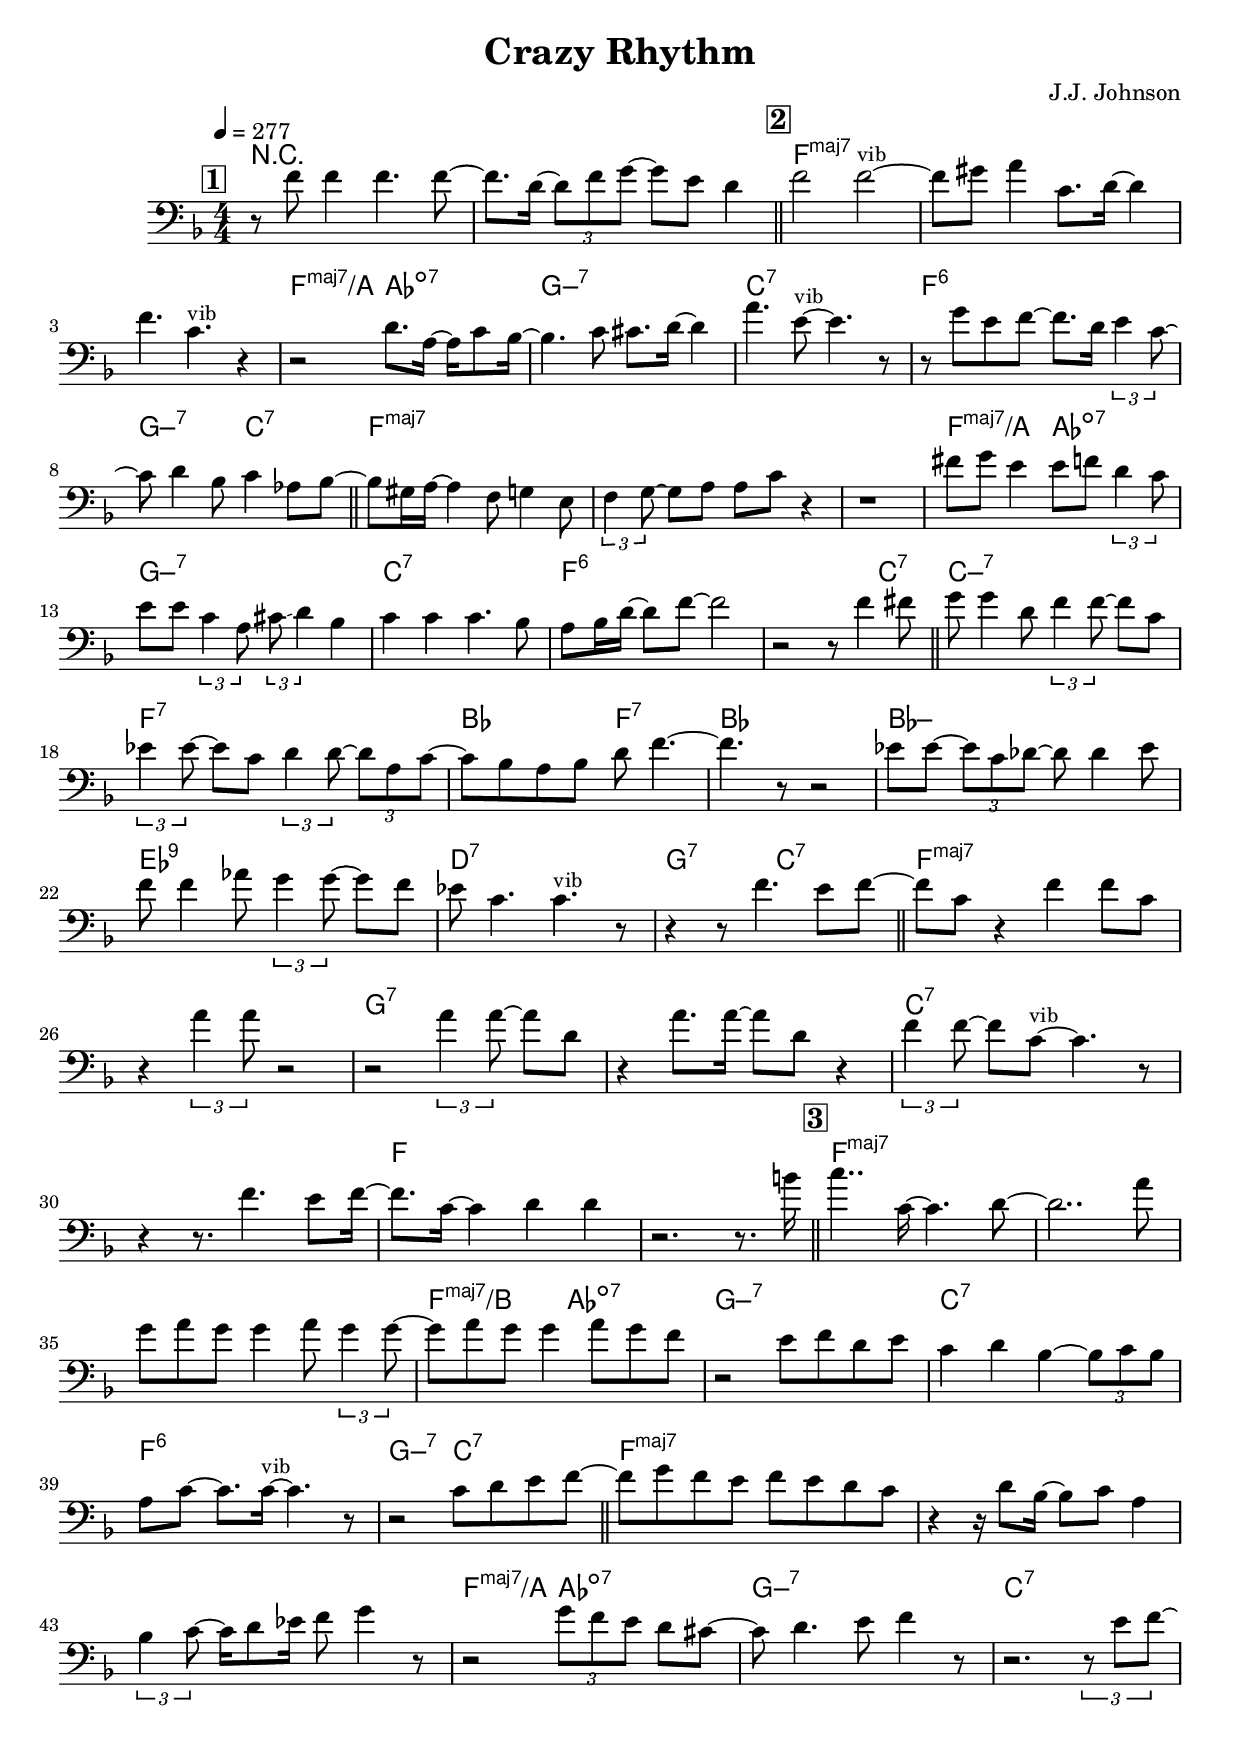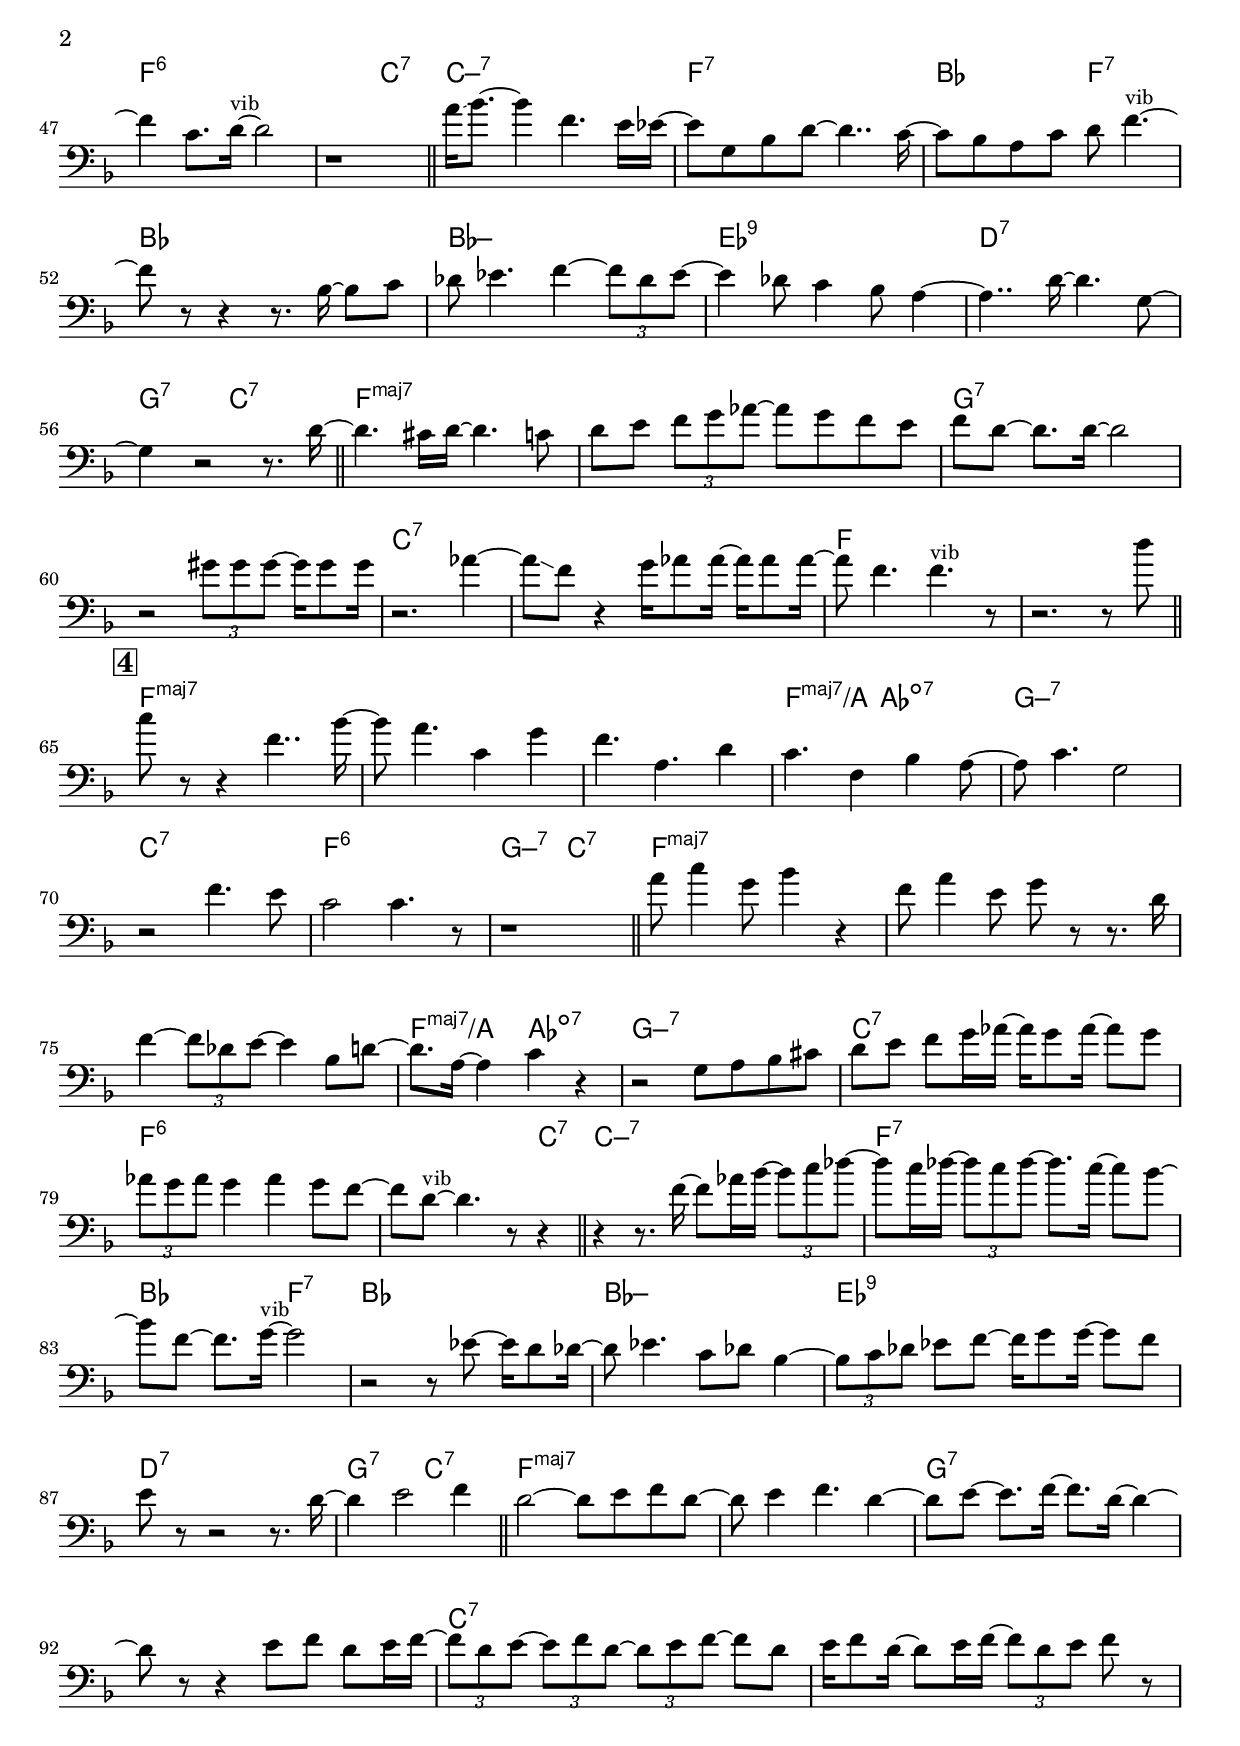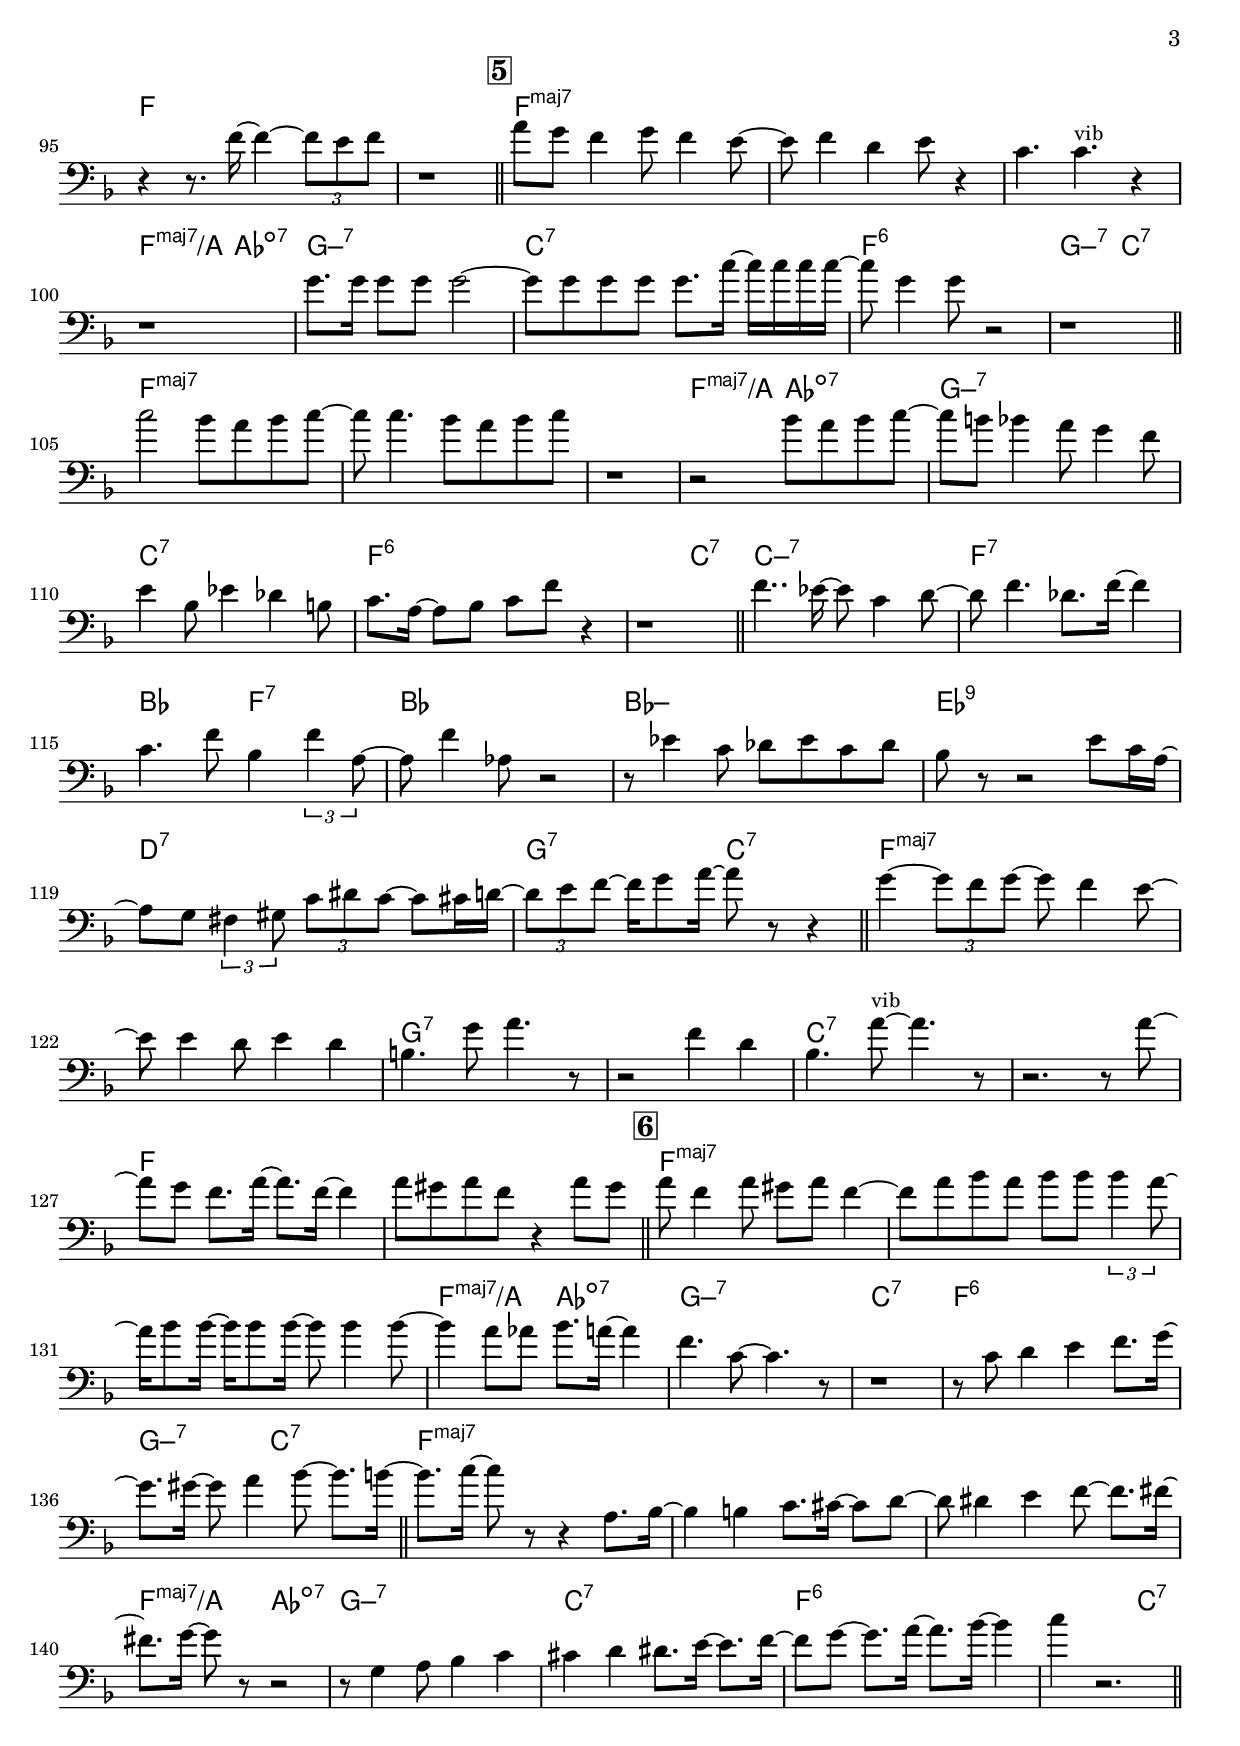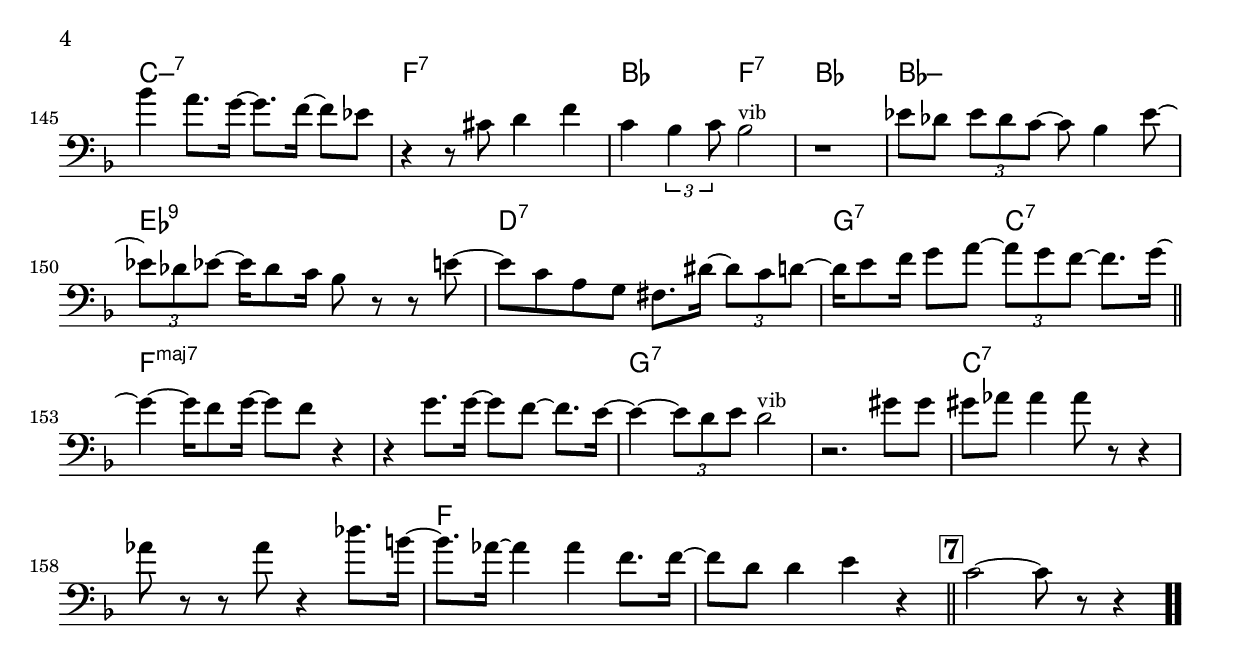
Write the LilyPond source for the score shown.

\version "2.13.2"

#(ly:set-option 'point-and-click #f)

\header {
  title = "Crazy Rhythm"
  composer = "J.J. Johnson"
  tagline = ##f
}
global =
{
    \override Staff.TimeSignature #'style = #'()
    \time 4/4
    \clef "bass"
    \key f \major
    \override Rest #'direction = #'0
    \override MultiMeasureRest #'staff-position = #0
}
\score
{
<<
    \transpose c' c'

    \new ChordNames { \chords {
      \set majorSevenSymbol = \markup { "maj7" }
      \set minorChordModifier = \markup { \char ##x2013 }
      | r1 | s1 
      | f1:maj | s1 | s1 | f2:maj/a aes2:dim7 | g1:min7 | c1:7 | f1:6 | g2:min7 c2:7 
      | f1:maj | s1 | s1 | f2:maj/a aes2:dim7 | g1:min7 | c1:7 | f1:6 | s2. c4:7 
      | c1:min7 | f1:7 | bes2 f2:7 | bes1 | bes1:min | es1:9 | d1:7 | g2:7 c2:7 
      | f1:maj | s1 | g1:7 | s1 | c1:7 | s1 | f1 | s1 
      | f1:maj | s1 | s1 | f2:maj/b aes2:dim7 | g1:min7 | c1:7 | f1:6 | g2:min7 c2:7 
      | f1:maj | s1 | s1 | f2:maj/a aes2:dim7 | g1:min7 | c1:7 | f1:6 | s2. c4:7 
      | c1:min7 | f1:7 | bes2 f2:7 | bes1 | bes1:min | es1:9 | d1:7 | g2:7 c2:7 
      | f1:maj | s1 | g1:7 | s1 | c1:7 | s1 | f1 | s1 
      | f1:maj | s1 | s1 | f2:maj/a aes2:dim7 | g1:min7 | c1:7 | f1:6 | g2:min7 c2:7 
      | f1:maj | s1 | s1 | f2:maj/a aes2:dim7 | g1:min7 | c1:7 | f1:6 | s2. c4:7 
      | c1:min7 | f1:7 | bes2 f2:7 | bes1 | bes1:min | es1:9 | d1:7 | g2:7 c2:7 
      | f1:maj | s1 | g1:7 | s1 | c1:7 | s1 | f1 | s1 
      | f1:maj | s1 | s1 | f2:maj/a aes2:dim7 | g1:min7 | c1:7 | f1:6 | g2:min7 c2:7 
      | f1:maj | s1 | s1 | f2:maj/a aes2:dim7 | g1:min7 | c1:7 | f1:6 | s2. c4:7 
      | c1:min7 | f1:7 | bes2 f2:7 | bes1 | bes1:min | es1:9 | d1:7 | g2:7 c2:7 
      | f1:maj | s1 | g1:7 | s1 | c1:7 | s1 | f1 | s1 
      | f1:maj | s1 | s1 | f2:maj/a aes2:dim7 | g1:min7 | c1:7 | f1:6 | g2:min7 c2:7 
      | f1:maj | s1 | s1 | f2:maj/a aes2:dim7 | g1:min7 | c1:7 | f1:6 | s2. c4:7 
      | c1:min7 | f1:7 | bes2 f2:7 | bes1 | bes1:min | es1:9 | d1:7 | g2:7 c2:7 
      | f1:maj | s1 | g1:7 | s1 | c1:7 | s1 | f1 | s1 
      | s1|
      }
      }

    \new Staff
    <<
    \transpose c' c'

    {
      \global
  		%\override Score.MetronomeMark #'transparent = ##t
  		%\override Score.MetronomeMark #'stencil = ##f
  		
  		\override HorizontalBracket #'direction = #UP
  		\override HorizontalBracket #'bracket-flare = #'(0 . 0)
  		
  		\override TextSpanner #'dash-fraction = #1.0
  		\override TextSpanner #'bound-details #'left #'text = \markup{ \concat{\draw-line #'(0 . -1.0) \draw-line #'(1.0 . 0) }}
  		\override TextSpanner #'bound-details #'right #'text = \markup{ \concat{ \draw-line #'(1.0 . 0) \draw-line #'(0 . -1.0) }}
          \set Score.markFormatter = #format-mark-box-numbers


      \tempo 4 = 277
      \set Score.currentBarNumber = #-1
     
      \bar "||" \mark \default r8 f'8 f'4 f'4. f'8~ 
      | f'8. d'16~ \tuplet 3/2 {d'8 f'8 g'8~} g'8 e'8 d'4 
      \bar "||" \mark \default f'2 f'2~^\markup{\left-align \small vib} 
      | f'8 gis'8 a'4 c'8. d'16~ d'4 
      | f'4. c'4.^\markup{\left-align \small vib} r4 
      | r2 d'8. a16~ a16 c'8 bes16~ 
      | bes4. c'8 cis'8. d'16~ d'4 
      | a'4. e'8~^\markup{\left-align \small vib} e'4. r8 
      | r8 g'8 e'8 f'8~ f'8. d'16 \tuplet 3/2 {e'4 c'8~} 
      | c'8 d'4 bes8 c'4 aes8 bes8~ 
      \bar "||" bes8 gis16 a16~ a4 f8 g4 e8 
      | \tuplet 3/2 {f4 g8~} g8 a8 a8 c'8 r4 
      | r1 
      | fis'8 g'8 e'4 e'8 f'8 \tuplet 3/2 {d'4 c'8} 
      | e'8 e'8 \tuplet 3/2 {c'4 a8} \tuplet 3/2 {cis'8\glissando  d'4} bes4 
      | c'4 c'4 c'4. bes8 
      | a8 bes16 d'16~ d'8 f'8~ f'2 
      | r2 r8 f'4 fis'8 
      \bar "||" g'8 g'4 d'8 \tuplet 3/2 {f'4 f'8~} f'8 c'8 
      | \tuplet 3/2 {es'4 es'8~} es'8 c'8 \tuplet 3/2 {d'4 d'8~} \tuplet 3/2 {d'8 a8 c'8~} 
      | c'8 bes8 a8 bes8 d'8 f'4.~ 
      | f'4. r8 r2 
      | es'8 es'8~ \tuplet 3/2 {es'8 c'8 des'8~} des'8 des'4 es'8 
      | f'8 f'4 aes'8 \tuplet 3/2 {g'4 g'8~} g'8 f'8 
      | es'8 c'4. c'4.^\markup{\left-align \small vib} r8 
      | r4 r8 f'4. e'8 f'8~ 
      \bar "||" f'8 c'8 r4 f'4 f'8 c'8 
      | r4 \tuplet 3/2 {a'4 a'8} r2 
      | r2 \tuplet 3/2 {a'4 a'8~} a'8 d'8 
      | r4 a'8. a'16~ a'8 d'8 r4 
      | \tuplet 3/2 {f'4 f'8~} f'8 c'8~^\markup{\left-align \small vib} c'4. r8 
      | r4 r8. f'4. e'8 f'16~ 
      | f'8. c'16~ c'4 d'4 d'4 
      | r2. r8. b'16 
      \bar "||" \mark \default c''4.. c'16~ c'4. d'8~ 
      | d'2.. a'8 
      | g'8 a'8 g'8 g'4 a'8 \tuplet 3/2 {g'4 g'8~} 
      | g'8 a'8 g'8 g'4 a'8 g'8 f'8 
      | r2 e'8 f'8 d'8 e'8 
      | c'4 d'4 bes4~ \tuplet 3/2 {bes8 c'8 bes8} 
      | a8 c'8~ c'8. c'16~^\markup{\left-align \small vib} c'4. r8 
      | r2 c'8 d'8 e'8 f'8~ 
      \bar "||" f'8 g'8 f'8 e'8 f'8 e'8 d'8 c'8 
      | r4 r16 d'8 bes16~ bes8 c'8 a4 
      | \tuplet 3/2 {bes4 c'8~} c'16 d'8 es'16 f'8 g'4 r8 
      | r2 \tuplet 3/2 {g'8 f'8 e'8} d'8 cis'8~ 
      | cis'8 d'4. e'8 f'4 r8 
      | r2. \tuplet 3/2 {r8 e'8 f'8~} 
      | f'4 c'8. d'16~^\markup{\left-align \small vib} d'2 
      | r1 
      \bar "||" a'16\glissando  bes'8.~ bes'4 f'4. e'16 es'16~ 
      | es'8 g8 bes8 d'8~ d'4.. c'16~ 
      | c'8 bes8 a8 c'8 d'8 f'4.~^\markup{\left-align \small vib} 
      | f'8 r8 r4 r8. bes16~ bes8 c'8 
      | des'8 es'4. f'4~ \tuplet 3/2 {f'8 des'8 es'8~} 
      | es'4 des'8 c'4 bes8 a4~ 
      | a4.. d'16~ d'4. g8~ 
      | g4 r2 r8. d'16~ 
      \bar "||" d'4. cis'16 d'16~ d'4. c'8 
      | d'8 e'8 \tuplet 3/2 {f'8 g'8 aes'8~} aes'8 g'8 f'8 e'8 
      | f'8 d'8~ d'8. d'16~ d'2 
      | r2 \tuplet 3/2 {gis'8 gis'8 gis'8~} gis'16 gis'8 gis'16 
      | r2. aes'4~ 
      | aes'8\glissando  f'8 r4 g'16 aes'8 aes'16~ aes'16 aes'8 aes'16~ 
      | aes'8 f'4. f'4.^\markup{\left-align \small vib} r8 
      | r2. r8 d''8 
      \bar "||" \mark \default c''8 r8 r4 f'4.. bes'16~ 
      | bes'8 a'4. c'4 g'4 
      | f'4. a4. d'4 
      | c'4. f4 bes4 a8~ 
      | a8 c'4. g2 
      | r2 f'4. e'8 
      | c'2 c'4. r8 
      | r1 
      \bar "||" a'8 c''4 g'8 bes'4 r4 
      | f'8 a'4 e'8 g'8 r8 r8. d'16 
      | f'4~ \tuplet 3/2 {f'8 des'8 e'8~} e'4 bes8 d'8~ 
      | d'8. a16~ a4 c'4 r4 
      | r2 g8 a8 bes8 cis'8 
      | d'8 e'8 f'8 g'16 aes'16~ aes'16 g'8 aes'16~ aes'8 g'8 
      | \tuplet 3/2 {aes'8 g'8 aes'8} g'4 aes'4 g'8 f'8~ 
      | f'8 d'8~^\markup{\left-align \small vib} d'4. r8 r4 
      \bar "||" r4 r8. f'16~ f'8 aes'16 bes'16~ \tuplet 3/2 {bes'8 c''8 des''8~} 
      | des''8 c''16 des''16~ \tuplet 3/2 {des''8 c''8 des''8~} des''8. c''16~ c''8 bes'8~ 
      | bes'8 f'8~ f'8. g'16~^\markup{\left-align \small vib} g'2 
      | r2 r8 es'8~ es'16 d'8 des'16~ 
      | des'8 es'4. c'8 des'8 bes4~ 
      | \tuplet 3/2 {bes8 c'8 des'8} es'8 f'8~ f'16 g'8 g'16~ g'8 f'8 
      | e'8 r8 r2 r8. d'16~ 
      | d'4 e'2 f'4 
      \bar "||" d'2~ d'8 e'8 f'8 d'8~ 
      | d'8 e'4 f'4. d'4~ 
      | d'8 e'8~ e'8. f'16~ f'8. d'16~ d'4~ 
      | d'8 r8 r4 e'8 f'8 d'8 e'16 f'16~ 
      | \tuplet 3/2 {f'8 d'8 e'8~} \tuplet 3/2 {e'8 f'8 d'8~} \tuplet 3/2 {d'8 e'8 f'8~} f'8 d'8 
      | e'16 f'8 d'16~ d'8 e'16 f'16~ \tuplet 3/2 {f'8 d'8 e'8} f'8 r8 
      | r4 r8. f'16~ f'4~ \tuplet 3/2 {f'8 e'8 f'8} 
      | r1 
      \bar "||" \mark \default a'8 g'8 f'4 g'8 f'4 e'8~ 
      | e'8 f'4 d'4 e'8 r4 
      | c'4. c'4.^\markup{\left-align \small vib} r4 
      | r1 
      | g'8. g'16 g'8 g'8 g'2~ 
      | g'8 g'8 g'8 g'8 g'8. c''16~ c''16 c''16 c''16 c''16~ 
      | c''8 g'4 g'8 r2 
      | r1 
      \bar "||" c''2 bes'8 a'8 bes'8 c''8~ 
      | c''8 c''4. bes'8 a'8 bes'8 c''8 
      | r1 
      | r2 bes'8 a'8 bes'8 c''8~ 
      | c''8 b'8 bes'4 a'8 g'4 f'8 
      | e'4 bes8 es'4 des'4 b8 
      | c'8. a16~ a8 bes8 c'8 f'8 r4 
      | r1 
      \bar "||" f'4.. es'16~ es'8 c'4 d'8~ 
      | d'8 f'4. des'8. f'16~ f'4 
      | c'4. f'8 bes4 \tuplet 3/2 {f'4 a8~} 
      | a8 f'4 aes8 r2 
      | r8 es'4 c'8 des'8 es'8 c'8 des'8 
      | bes8 r8 r2 e'8 c'16 a16~ 
      | a8 g8 \tuplet 3/2 {fis4 gis8} \tuplet 3/2 {c'8 dis'8 c'8~} c'8 cis'16 d'16~ 
      | \tuplet 3/2 {d'8 e'8 f'8~} f'16 g'8 a'16~ a'8 r8 r4 
      \bar "||" g'4~ \tuplet 3/2 {g'8 f'8 g'8~} g'8 f'4 e'8~ 
      | e'8 e'4 d'8 e'4 d'4 
      | b4. g'8 a'4. r8 
      | r2 f'4 d'4 
      | bes4. a'8~^\markup{\left-align \small vib} a'4. r8 
      | r2. r8 a'8~ 
      | a'8 g'8 f'8. a'16~ a'8. f'16~ f'4 
      | a'8 gis'8 a'8 f'8 r4 a'8 gis'8 
      \bar "||" \mark \default a'8 f'4 a'8 gis'8 a'8 f'4~ 
      | f'8 a'8 bes'8 a'8 bes'8 bes'8 \tuplet 3/2 {bes'4 a'8~} 
      | a'16 bes'8 bes'16~ bes'16 bes'8 bes'16~ bes'8 bes'4 bes'8~ 
      | bes'4 a'8 aes'8 bes'8. a'16~ a'4 
      | f'4. c'8~ c'4. r8 
      | r1 
      | r8 c'8 d'4 e'4 f'8. g'16~ 
      | g'8. gis'16~ gis'8 a'4 bes'8~ bes'8. b'16~ 
      \bar "||" b'8. c''16~ c''8 r8 r4 a8. bes16~ 
      | bes4 b4 c'8. cis'16~ cis'8 d'8~ 
      | d'8 dis'4 e'4 f'8~ f'8. fis'16~ 
      | fis'8. g'16~ g'8 r8 r2 
      | r8 g4 a8 bes4 c'4 
      | cis'4 d'4 dis'8. e'16~ e'8. f'16~ 
      | f'8 g'8~ g'8. a'16~ a'8. bes'16~ bes'4 
      | c''4 r2. 
      \bar "||" bes'4 a'8. g'16~ g'8. f'16~ f'8 es'8 
      | r4 r8 cis'8 d'4 f'4 
      | c'4 \tuplet 3/2 {bes4 c'8} bes2^\markup{\left-align \small vib} 
      | r1 
      | es'8 des'8 \tuplet 3/2 {es'8 des'8 c'8~} c'8 bes4 es'8~ 
      | \tuplet 3/2 {es'8 des'8 es'8~} es'16 des'8 c'16 bes8 r8 r8 e'8~ 
      | e'8 c'8 a8 g8 fis8. dis'16~ \tuplet 3/2 {dis'8 c'8 d'8~} 
      | d'16 e'8 f'16 g'8 a'8~ \tuplet 3/2 {a'8 g'8 f'8~} f'8. g'16~ 
      \bar "||" g'4~ g'16 f'8 g'16~ g'8 f'8 r4 
      | r4 g'8. g'16~ g'8 f'8~ f'8. e'16~ 
      | e'4~ \tuplet 3/2 {e'8 d'8 e'8} d'2^\markup{\left-align \small vib} 
      | r2. gis'8 gis'8 
      | gis'8 aes'8 aes'4 aes'8 r8 r4 
      | aes'8 r8 r8 aes'8 r4 des''8. b'16~ 
      | b'8. aes'16~ aes'4 aes'4 f'8. f'16~ 
      | f'8 d'8 d'4 e'4 r4 
      \bar "||" \mark \default c'2~ c'8 r8 r4\bar  ".."
    }
    >>
>>    
}
